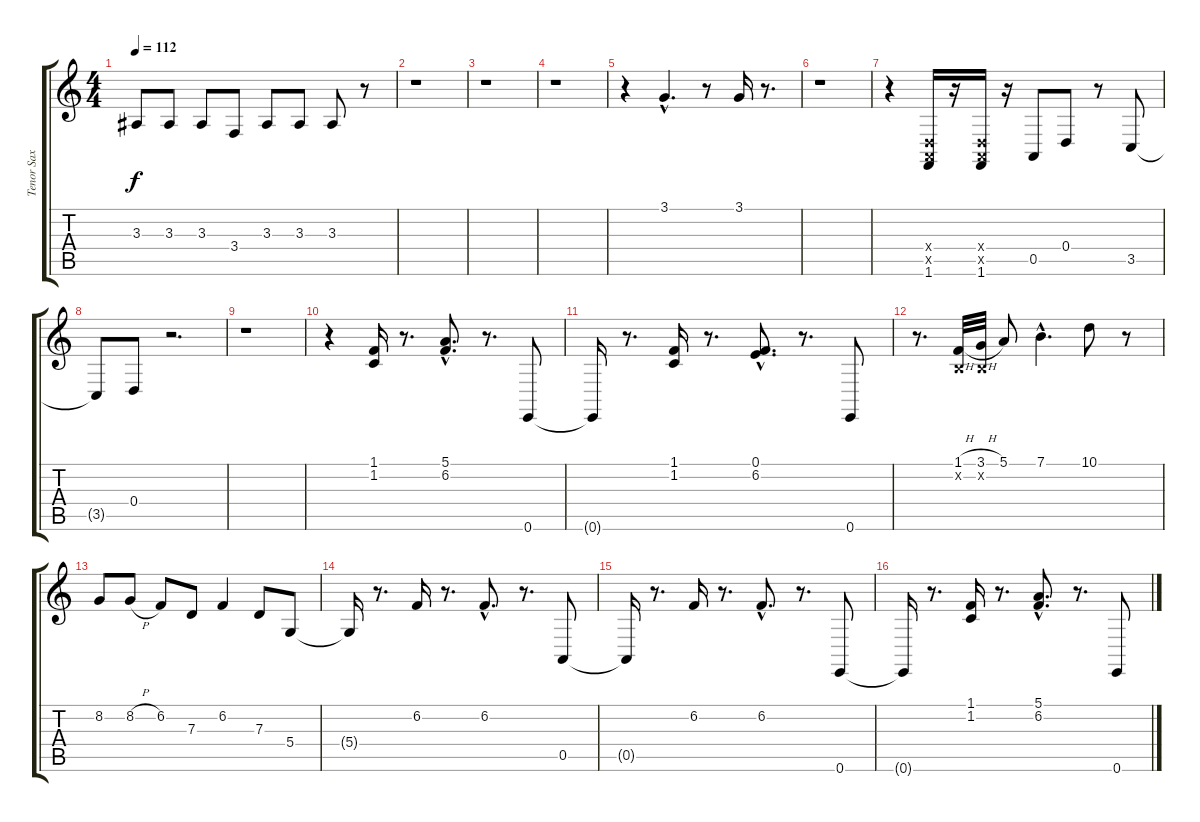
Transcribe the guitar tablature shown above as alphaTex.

\track ("Tenor Sax" "Tenor Sax") {instrument baritonesax}
\staff {score tabs}
\tuning (E4 B3 G3 D3 A2 E2) {hide}
\ts (4 4)
\tempo 112
\clef g2
\ks c
3.3.8{dy f} 3.3.8 3.3.8 3.4.8 3.3.8 3.3.8 3.3.8 r.8 |
r.1{volume 12 balance 15} |
r.1 |
r.1 |
r.4 3.1{hac}.4{d} r.8 3.1.16 r.8{d} |
r.1 |
r.4 (0.4{x} 0.5{x} 1.6).16 r.16 (0.4{x} 0.5{x} 1.6).16 r.16 0.5.8 0.4.8 r.8 3.5.8 |
3.5{t}.8 0.4.8 r.2{d} |
r.1 |
r.4 (1.1 1.2).16 r.8{d} (5.1{hac} 6.2{hac}).8{d} r.8{d} 0.6.8 |
0.6{t}.16 r.8{d} (1.1 1.2).16 r.8{d} (0.1{hac} 6.2{hac}).8{d} r.8{d} 0.6.8 |
r.8{d volume 16 balance 5} (1.1{h} 0.2{x}).32 (3.1{h} 0.2{x}).32 5.1.8 7.1{hac}.4{d} 10.1.8 r.8 |
8.2.8 8.2{h}.8 6.2.8 7.3.8 6.2.4 7.3.8 5.4.8{volume 12 balance 15} |
5.4{t}.16 r.8{d} 6.2.16 r.8{d} 6.2{hac}.8{d} r.8{d} 0.5.8 |
0.5{t}.16 r.8{d} 6.2.16 r.8{d} 6.2{hac}.8{d} r.8{d} 0.6.8 |
0.6{t}.16 r.8{d} (1.1 1.2).16 r.8{d} (5.1{hac} 6.2{hac}).8{d} r.8{d} 0.6.8
